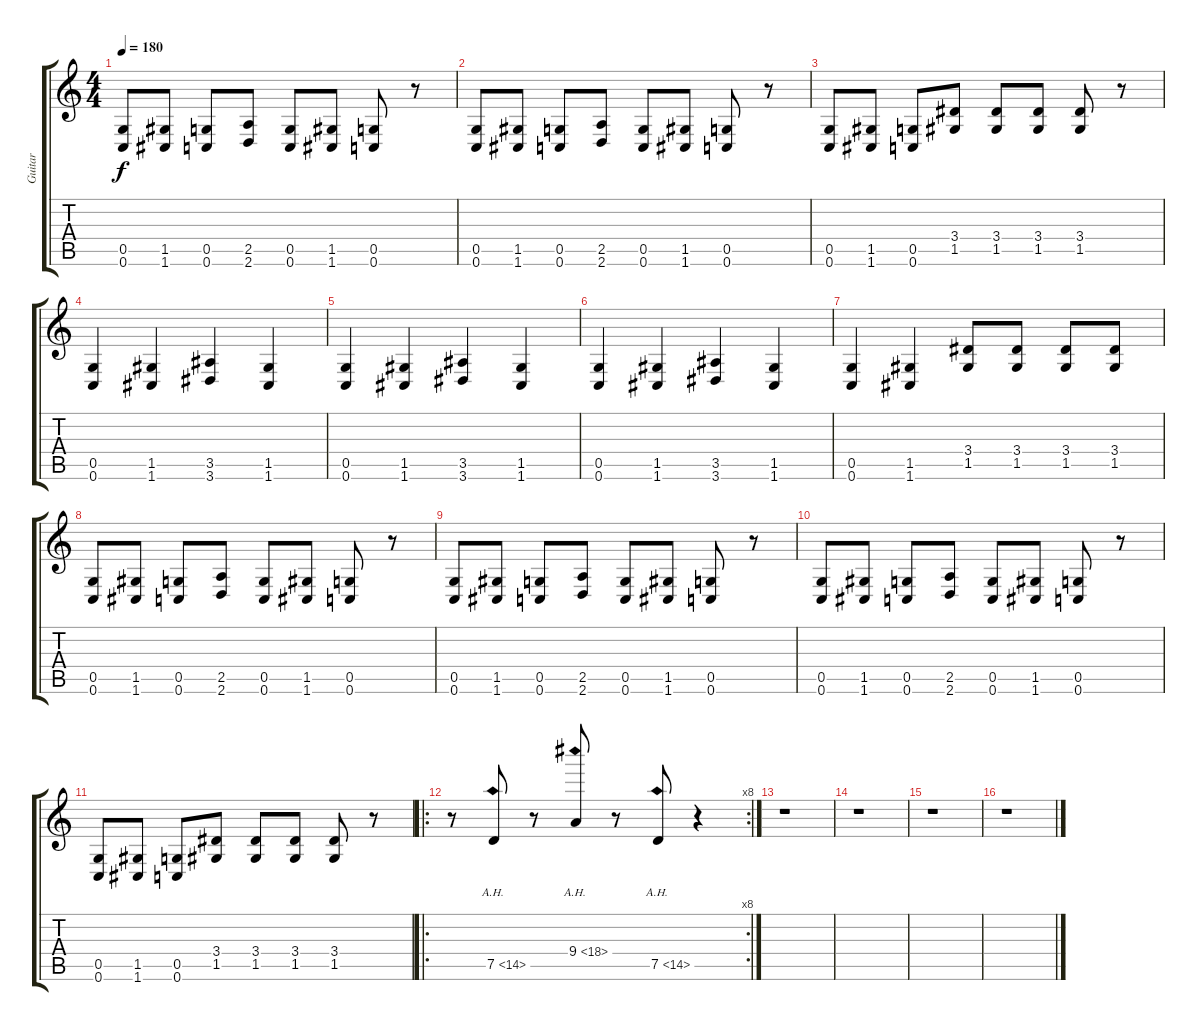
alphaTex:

\track ("Guitar" "Guitar") {instrument distortionguitar}
\staff {score tabs}
\tuning (D4 A3 F3 C3 G2 C2) {hide}
\ts (4 4)
\tempo 180
\clef g2
\ks c
(0.5 0.6).8{dy f} (1.5 1.6).8 (0.5 0.6).8 (2.5 2.6).8 (0.5 0.6).8 (1.5 1.6).8 (0.5 0.6).8 r.8 |
(0.5 0.6).8 (1.5 1.6).8 (0.5 0.6).8 (2.5 2.6).8 (0.5 0.6).8 (1.5 1.6).8 (0.5 0.6).8 r.8 |
(0.5 0.6).8 (1.5 1.6).8 (0.5 0.6).8 (3.4 1.5).8 (3.4 1.5).8 (3.4 1.5).8 (3.4 1.5).8 r.8 |
(0.5 0.6).4 (1.5 1.6).4 (3.5 3.6).4 (1.5 1.6).4 |
(0.5 0.6).4 (1.5 1.6).4 (3.5 3.6).4 (1.5 1.6).4 |
(0.5 0.6).4 (1.5 1.6).4 (3.5 3.6).4 (1.5 1.6).4 |
(0.5 0.6).4 (1.5 1.6).4 (3.4 1.5).8 (3.4 1.5).8 (3.4 1.5).8 (3.4 1.5).8 |
(0.5 0.6).8 (1.5 1.6).8 (0.5 0.6).8 (2.5 2.6).8 (0.5 0.6).8 (1.5 1.6).8 (0.5 0.6).8 r.8 |
(0.5 0.6).8 (1.5 1.6).8 (0.5 0.6).8 (2.5 2.6).8 (0.5 0.6).8 (1.5 1.6).8 (0.5 0.6).8 r.8 |
(0.5 0.6).8 (1.5 1.6).8 (0.5 0.6).8 (2.5 2.6).8 (0.5 0.6).8 (1.5 1.6).8 (0.5 0.6).8 r.8 |
(0.5 0.6).8 (1.5 1.6).8 (0.5 0.6).8 (3.4 1.5).8 (3.4 1.5).8 (3.4 1.5).8 (3.4 1.5).8 r.8 |
\ro
\rc 8
r.8 7.5{ah 7}.8 r.8 9.4{ah 9}.8 r.8 7.5{ah 7}.8 r.4 |
r.1 |
r.1 |
r.1 |
r.1
